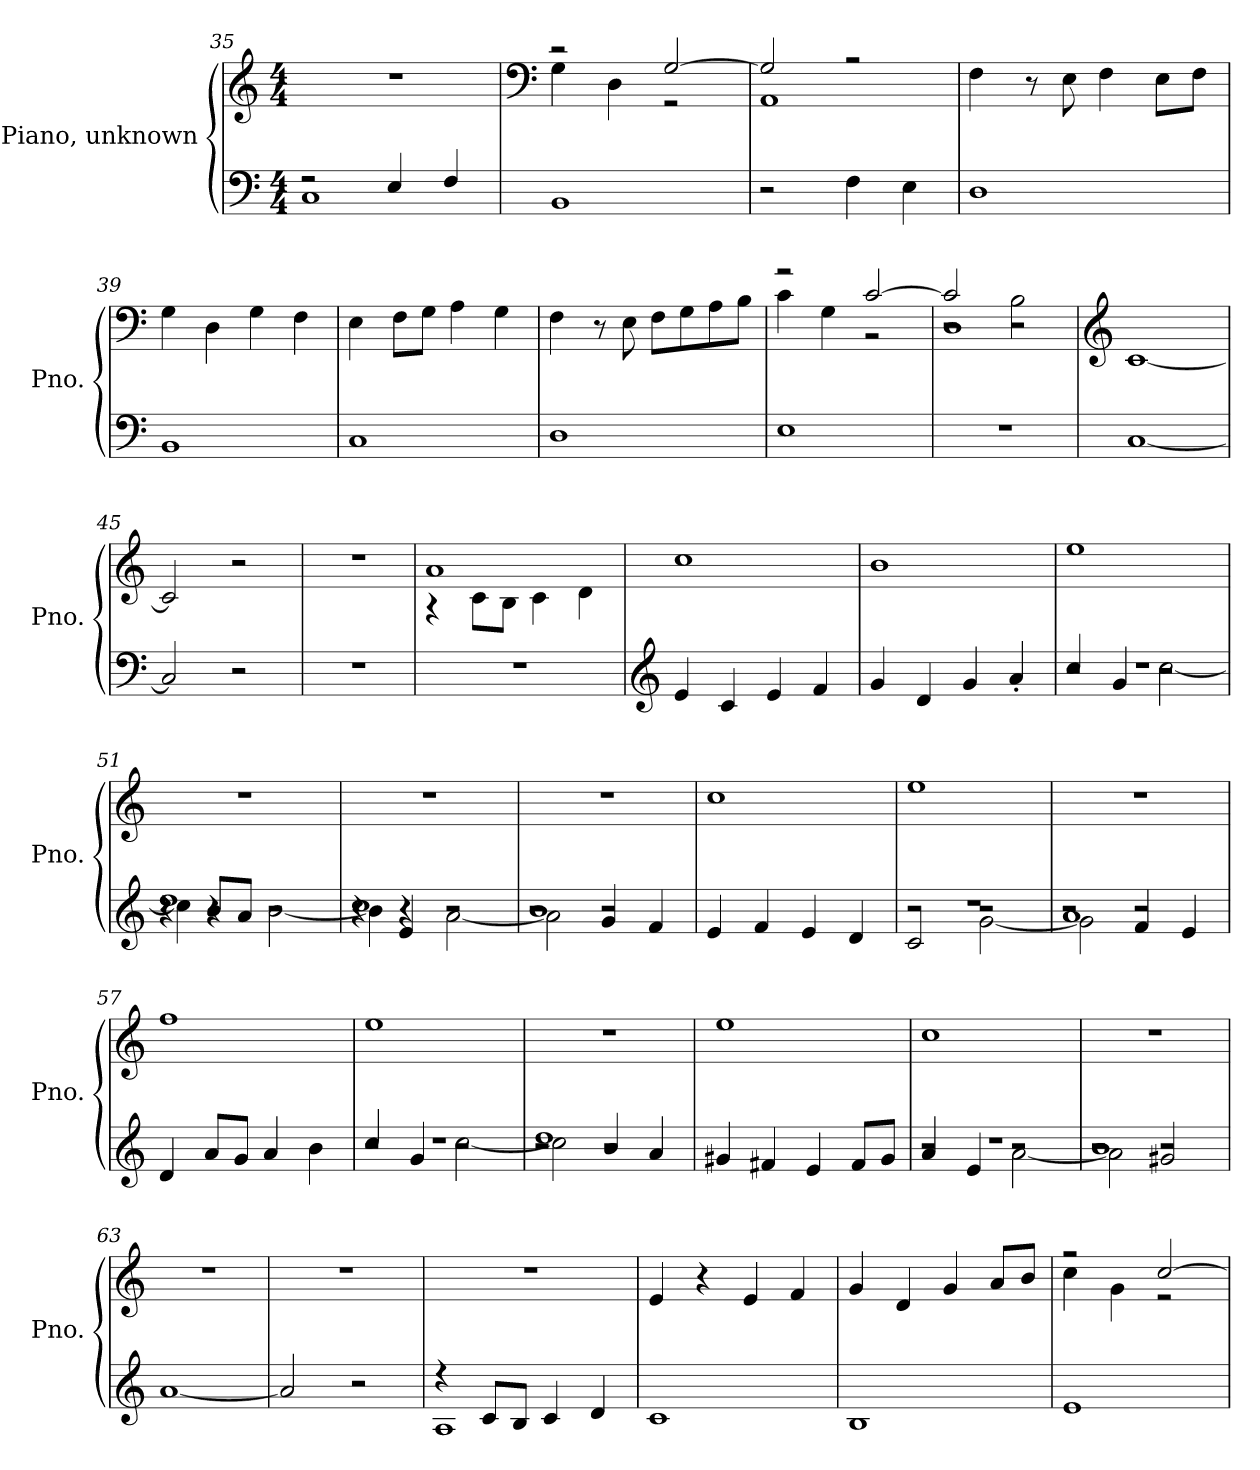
**kern	**kern
*part1	*part1
*staff2	*staff1
*I"Piano, unknown	*
*I'Pno.	*
*clefF4	*clefG2
*k[]	*k[]
*M4/4	*M4/4
=35	=35
*^	*
2r	1C	1r
4E/	.	.
4F/	.	.
*v	*v	*
=36	=36
*	*clefF4
*	*^
1BB	2r	4G\
.	.	4D\
.	[2G/	2r
=37	=37	=37
2r	2G/]	1AA
4F\	2r	.
4E\	.	.
*	*v	*v
=38	=38
1D	4F\
.	8r
.	8E\
.	4F\
.	8E\L
.	8F\J
=39	=39
1BB	4G\
.	4D\
.	4G\
.	4F\
=40	=40
1C	4E\
.	8F\L
.	8G\J
.	4A\
.	4G\
!!LO:LB:g=z
=41	=41
1D	4F\
.	8r
.	8E\
.	8F\L
.	8G\
.	8A\
.	8B\J
=42	=42
*	*^
1E	2r	4c\
.	.	4G\
.	[2c/	2r
=43	=43	=43
*	*	*^
1r	2c/]	2r	1D
.	2r	2B\	.
*	*v	*v	*v
=44	=44
*	*clefG2
[1C	[1c
=45	=45
2C/]	2c/]
2r	2r
=46	=46
1r	1r
=47	=47
*	*^
1r	1a	4r
.	.	8c\L
.	.	8B\J
.	.	4c\
.	.	4d\
*	*v	*v
=48	=48
*clefG2	*
4e/	1cc
4c/	.
4e/	.
4f/	.
=49	=49
4g/	1b
4d/	.
4g/	.
4a'/	.
!!LO:PB:g=z
=50	=50
*^	*
*	*^	*
1r	2r	4cc/	1ee
.	.	4g/	.
.	[2cc\	2r	.
=51	=51	=51	=51
1dd	4cc\]	4r	1r
.	4r	8b/L	.
.	.	8a/J	.
.	[2b\	2r	.
=52	=52	=52	=52
1cc	4b\]	4r	1r
.	4r	4e/	.
.	[2a\	2r	.
=53	=53	=53	=53
1b	2a\]	2r	1r
.	2r	4g/	.
.	.	4f/	.
*v	*v	*v	*
=54	=54
4e/	1cc
4f/	.
4e/	.
4d/	.
=55	=55
*^	*
*	*^	*
1r	2r	2c/	1ee
.	[2g\	2r	.
=56	=56	=56	=56
1a	2g\]	2r	1r
.	2r	4f/	.
.	.	4e/	.
*v	*v	*v	*
=57	=57
4d/	1ff
8a/L	.
8g/J	.
4a/	.
4b\	.
!!LO:LB:g=z
=58	=58
*^	*
*	*^	*
1r	2r	4cc/	1ee
.	.	4g/	.
.	[2cc\	2r	.
=59	=59	=59	=59
1dd	2cc\]	2r	1r
.	2r	4b/	.
.	.	4a/	.
*v	*v	*v	*
=60	=60
4g#X/	1ee
4f#X/	.
4e/	.
8f#/L	.
8g#/J	.
=61	=61
*^	*
*	*^	*
1r	2r	4a/	1cc
.	.	4e/	.
.	[2a\	2r	.
=62	=62	=62	=62
1b	2a\]	2r	1r
.	2r	2g#X/	.
*v	*v	*v	*
=63	=63
[1a	1r
=64	=64
2a/]	1r
2r	.
=65	=65
*^	*
4r	1A	1r
8c/L	.	.
8B/J	.	.
4c/	.	.
4d/	.	.
*v	*v	*
=66	=66
1c	4e/
.	4r
.	4e/
.	4f/
!!LO:LB:g=z
=67	=67
1B	4g/
.	4d/
.	4g/
.	8a/L
.	8b/J
=68	=68
*	*^
1e	2r	4cc\
.	.	4g\
.	[2cc/	2r
*	*v	*v
=	=
*-	*-
